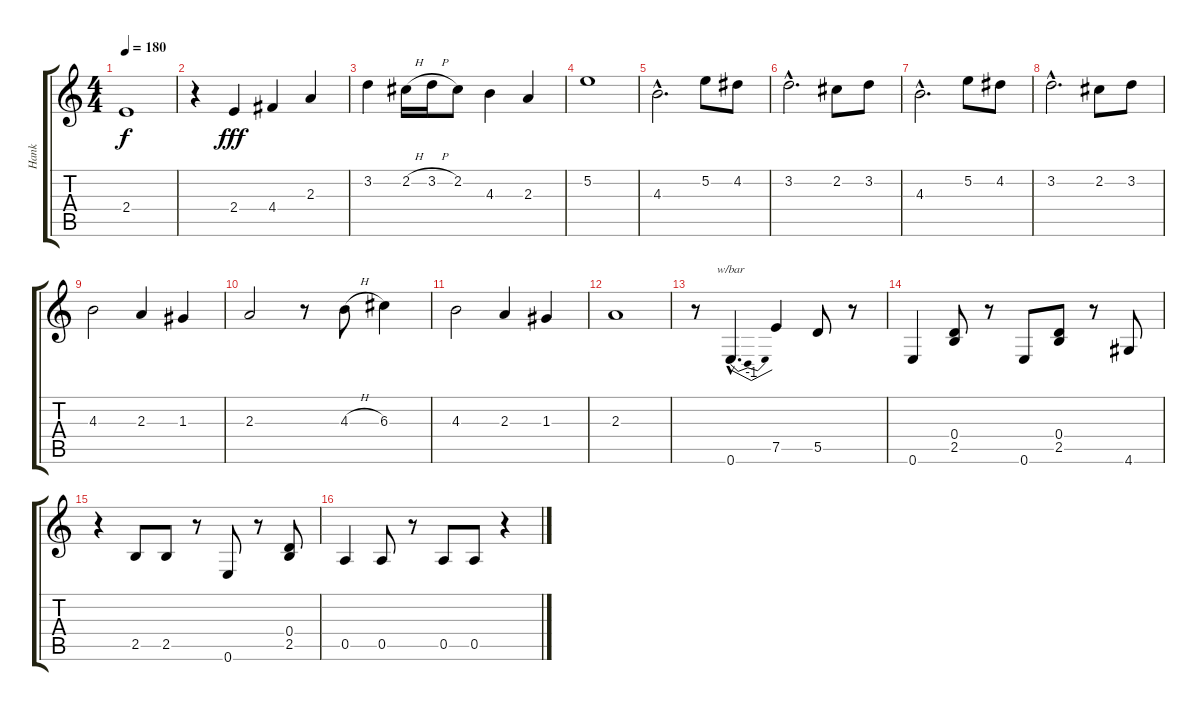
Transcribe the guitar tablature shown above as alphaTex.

\track ("Hank" "Hank") {instrument electricguitarjazz}
\staff {score tabs}
\tuning (E4 B3 G3 D3 A2 E2) {hide}
\ts (4 4)
\tempo 180
\clef g2
\ks c
2.4{t}.1{dy f} |
r.4 2.4.4{dy fff} 4.4.4 2.3.4 |
3.2.4 2.2{h}.16 3.2{h}.16 2.2.8 4.3.4 2.3.4 |
5.2.1 |
4.3{hac}.2{d} 5.2.8 4.2.8 |
3.2{hac}.2{d} 2.2.8 3.2.8 |
4.3{hac}.2{d} 5.2.8 4.2.8 |
3.2{hac}.2{d} 2.2.8 3.2.8 |
4.3.2 2.3.4 1.3.4 |
2.3.2 r.8 4.3{h}.8 6.3.4 |
4.3.2 2.3.4 1.3.4 |
2.3.1 |
r.8{instrument electricguitarjazz} 0.6{hac}.4{d tbe (dip default 0 0 30 -4 60 0)} 7.5.4 5.5.8 r.8 |
0.6.4 (0.4 2.5).8{volume 16 instrument electricguitarmuted} r.8 0.6.8 (0.4 2.5).8 r.8 4.6.8 |
r.4 2.5.8 2.5.8 r.8 0.6.8 r.8 (0.4 2.5).8 |
0.5.4 0.5.8 r.8 0.5.8 0.5.8 r.4
